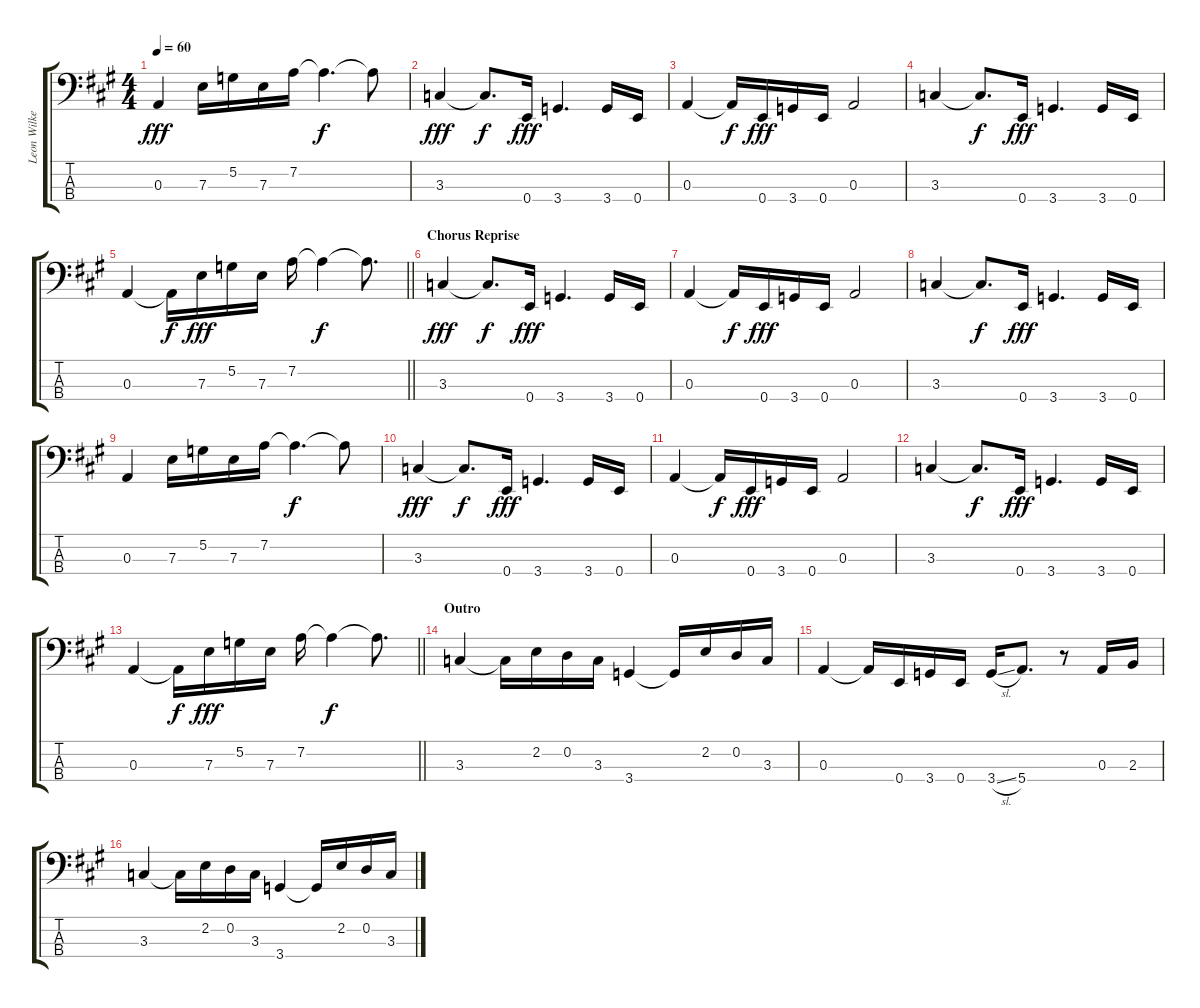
\track ("Leon Wilkeson - Bass Guitar" "Leon Wilke") {instrument electricbasspick}
\staff {score tabs}
\tuning (G2 D2 A1 E1) {hide}
\ts (4 4)
\tempo 60
\clef f4
\ks f#minor
0.3.4{dy fff} 7.3.16 5.2.16 7.3.16 7.2.16 7.2{t}.4{d dy f} 7.2{t}.8 |
3.3.4{dy fff} 3.3{t}.8{d dy f} 0.4.16{dy fff} 3.4.4{d} 3.4.16 0.4.16 |
0.3.4 0.3{t}.16{dy f} 0.4.16{dy fff} 3.4.16 0.4.16 0.3.2 |
3.3.4 3.3{t}.8{d dy f} 0.4.16{dy fff} 3.4.4{d} 3.4.16 0.4.16 |
\barLineRight lightlight
0.3.4 0.3{t}.16{dy f} 7.3.16{dy fff} 5.2.16 7.3.16 7.2.16 7.2{t}.4{dy f} 7.2{t}.8{d} |
\section ("" "Chorus Reprise")
3.3.4{dy fff} 3.3{t}.8{d dy f} 0.4.16{dy fff} 3.4.4{d} 3.4.16 0.4.16 |
0.3.4 0.3{t}.16{dy f} 0.4.16{dy fff} 3.4.16 0.4.16 0.3.2 |
3.3.4 3.3{t}.8{d dy f} 0.4.16{dy fff} 3.4.4{d} 3.4.16 0.4.16 |
0.3.4 7.3.16 5.2.16 7.3.16 7.2.16 7.2{t}.4{d dy f} 7.2{t}.8 |
3.3.4{dy fff} 3.3{t}.8{d dy f} 0.4.16{dy fff} 3.4.4{d} 3.4.16 0.4.16 |
0.3.4 0.3{t}.16{dy f} 0.4.16{dy fff} 3.4.16 0.4.16 0.3.2 |
3.3.4 3.3{t}.8{d dy f} 0.4.16{dy fff} 3.4.4{d} 3.4.16 0.4.16 |
\barLineRight lightlight
0.3.4 0.3{t}.16{dy f} 7.3.16{dy fff} 5.2.16 7.3.16 7.2.16 7.2{t}.4{dy f} 7.2{t}.8{d} |
\section ("" "Outro")
3.3.4 3.3{t}.16 2.2.16 0.2.16 3.3.16 3.4.4 3.4{t}.16 2.2.16 0.2.16 3.3.16 |
0.3.4 0.3{t}.16 0.4.16 3.4.16 0.4.16 3.4{sl}.16 5.4.8{d} r.8 0.3.16 2.3.16 |
3.3.4 3.3{t}.16 2.2.16 0.2.16 3.3.16 3.4.4 3.4{t}.16 2.2.16 0.2.16 3.3.16
